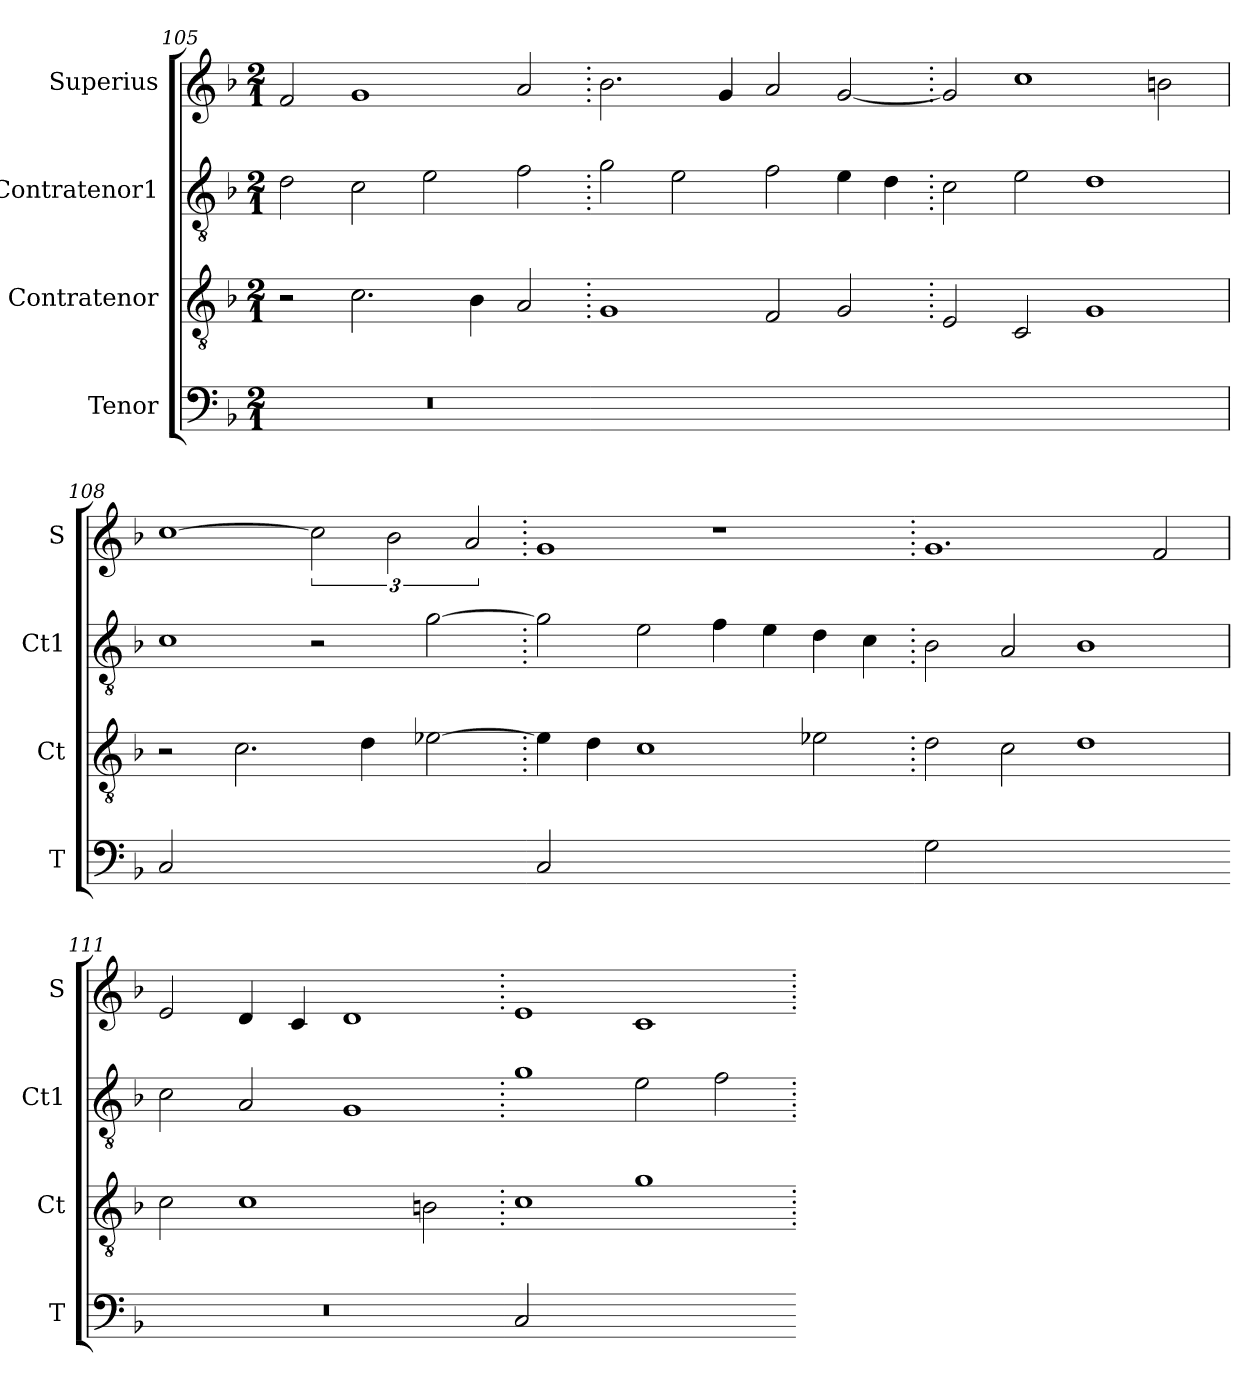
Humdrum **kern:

**kern	**kern	**kern	**kern
*part4	*part3	*part2	*part1
*staff4	*staff3	*staff2	*staff1
*I"Tenor	*I"Contratenor	*I"Contratenor1	*I"Superius
*I'T	*I'Ct	*I'Ct1	*I'S
*clefF4	*clefGv2	*clefGv2	*clefG2
*k[b-]	*k[b-]	*k[b-]	*k[b-]
*M2/1	*M2/1	*M2/1	*M2/1
=105	=105	=105	=105
!LO:N:vis=2	!	!	!
0r	2r	2d	2f
.	2.c	2c	1g
.	.	2e	.
.	4B-	.	.
.	2A	2f	2a
=106-	=106.	=106.	=106.
!LO:N:vis=2	!	!	!
0ryy	1G	2g	2.b-
.	.	2e	.
.	.	.	4g
.	2F	2f	2a
.	2G	4e	[2g
.	.	4d	.
=107-	=107.	=107.	=107.
!LO:N:vis=2	!	!	!
0ryy	2E	2c	2g]
.	2C	2e	1cc
.	1G	1d	.
.	.	.	2bn
=108	=108	=108	=108
!LO:N:vis=2	!	!	!
0C	2r	1c	[1cc
.	2.c	.	.
.	.	2r	3cc]
.	4d	.	.
.	.	.	3b-
.	[2e-X	[2g	.
.	.	.	3a
=109-	=109.	=109.	=109.
!LO:N:vis=2	!	!	!
0C	4e-]	2g]	1g
.	4d	.	.
.	1c	2e	.
.	.	4f	1r
.	.	4e	.
.	2e-X	4d	.
.	.	4c	.
=110-	=110.	=110.	=110.
!LO:N:vis=2	!	!	!
0G	2d	2B-	1.g
.	2c	2A	.
.	1d	1B-	.
.	.	.	2f
=111-	=111	=111	=111
!LO:N:vis=2	!	!	!
0r	2c	2c	2e
.	1c	2A	4d
.	.	.	4c
.	.	1G	1d
.	2Bn	.	.
=112-	=112.	=112.	=112.
!LO:N:vis=2	!	!	!
0C	1c	1g	1e
.	1g	2e	1c
.	.	2f	.
=-	=.	=.	=.
*-	*-	*-	*-
